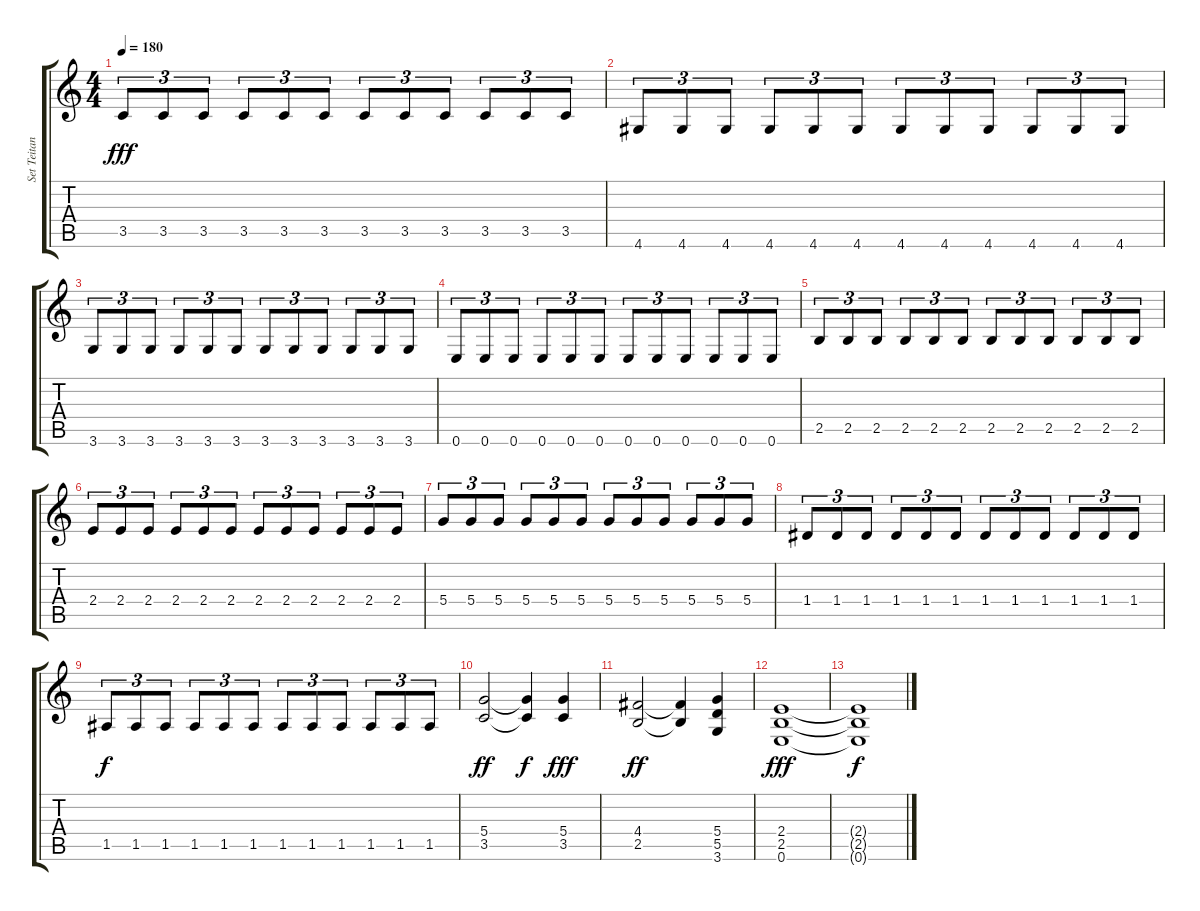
\track ("Set Teitan" "Set Teitan") {instrument distortionguitar}
\staff {score tabs}
\tuning (E4 B3 G3 D3 A2 E2) {hide}
\ts (4 4)
\tempo 180
\clef g2
\ks c
3.5.8{tu (3 2) dy fff} 3.5.8{tu (3 2)} 3.5.8{tu (3 2)} 3.5.8{tu (3 2)} 3.5.8{tu (3 2)} 3.5.8{tu (3 2)} 3.5.8{tu (3 2)} 3.5.8{tu (3 2)} 3.5.8{tu (3 2)} 3.5.8{tu (3 2)} 3.5.8{tu (3 2)} 3.5.8{tu (3 2)} |
4.6.8{tu (3 2)} 4.6.8{tu (3 2)} 4.6.8{tu (3 2)} 4.6.8{tu (3 2)} 4.6.8{tu (3 2)} 4.6.8{tu (3 2)} 4.6.8{tu (3 2)} 4.6.8{tu (3 2)} 4.6.8{tu (3 2)} 4.6.8{tu (3 2)} 4.6.8{tu (3 2)} 4.6.8{tu (3 2)} |
3.6.8{tu (3 2)} 3.6.8{tu (3 2)} 3.6.8{tu (3 2)} 3.6.8{tu (3 2)} 3.6.8{tu (3 2)} 3.6.8{tu (3 2)} 3.6.8{tu (3 2)} 3.6.8{tu (3 2)} 3.6.8{tu (3 2)} 3.6.8{tu (3 2)} 3.6.8{tu (3 2)} 3.6.8{tu (3 2)} |
0.6.8{tu (3 2)} 0.6.8{tu (3 2)} 0.6.8{tu (3 2)} 0.6.8{tu (3 2)} 0.6.8{tu (3 2)} 0.6.8{tu (3 2)} 0.6.8{tu (3 2)} 0.6.8{tu (3 2)} 0.6.8{tu (3 2)} 0.6.8{tu (3 2)} 0.6.8{tu (3 2)} 0.6.8{tu (3 2)} |
2.5.8{tu (3 2)} 2.5.8{tu (3 2)} 2.5.8{tu (3 2)} 2.5.8{tu (3 2)} 2.5.8{tu (3 2)} 2.5.8{tu (3 2)} 2.5.8{tu (3 2)} 2.5.8{tu (3 2)} 2.5.8{tu (3 2)} 2.5.8{tu (3 2)} 2.5.8{tu (3 2)} 2.5.8{tu (3 2)} |
2.4.8{tu (3 2)} 2.4.8{tu (3 2)} 2.4.8{tu (3 2)} 2.4.8{tu (3 2)} 2.4.8{tu (3 2)} 2.4.8{tu (3 2)} 2.4.8{tu (3 2)} 2.4.8{tu (3 2)} 2.4.8{tu (3 2)} 2.4.8{tu (3 2)} 2.4.8{tu (3 2)} 2.4.8{tu (3 2)} |
5.4.8{tu (3 2)} 5.4.8{tu (3 2)} 5.4.8{tu (3 2)} 5.4.8{tu (3 2)} 5.4.8{tu (3 2)} 5.4.8{tu (3 2)} 5.4.8{tu (3 2)} 5.4.8{tu (3 2)} 5.4.8{tu (3 2)} 5.4.8{tu (3 2)} 5.4.8{tu (3 2)} 5.4.8{tu (3 2)} |
1.4.8{tu (3 2)} 1.4.8{tu (3 2)} 1.4.8{tu (3 2)} 1.4.8{tu (3 2)} 1.4.8{tu (3 2)} 1.4.8{tu (3 2)} 1.4.8{tu (3 2)} 1.4.8{tu (3 2)} 1.4.8{tu (3 2)} 1.4.8{tu (3 2)} 1.4.8{tu (3 2)} 1.4.8{tu (3 2)} |
1.5.8{tu (3 2) dy f} 1.5.8{tu (3 2)} 1.5.8{tu (3 2)} 1.5.8{tu (3 2)} 1.5.8{tu (3 2)} 1.5.8{tu (3 2)} 1.5.8{tu (3 2)} 1.5.8{tu (3 2)} 1.5.8{tu (3 2)} 1.5.8{tu (3 2)} 1.5.8{tu (3 2)} 1.5.8{tu (3 2)} |
(5.4 3.5).2{dy ff} (5.4{t} 3.5{t}).4{dy f} (5.4 3.5).4{dy fff} |
(4.4 2.5).2{dy ff} (4.4{t} 2.5{t}).4 (5.4 5.5 3.6).4 |
(2.4 2.5 0.6).1{dy fff} |
(2.4{t} 2.5{t} 0.6{t}).1{dy f}
